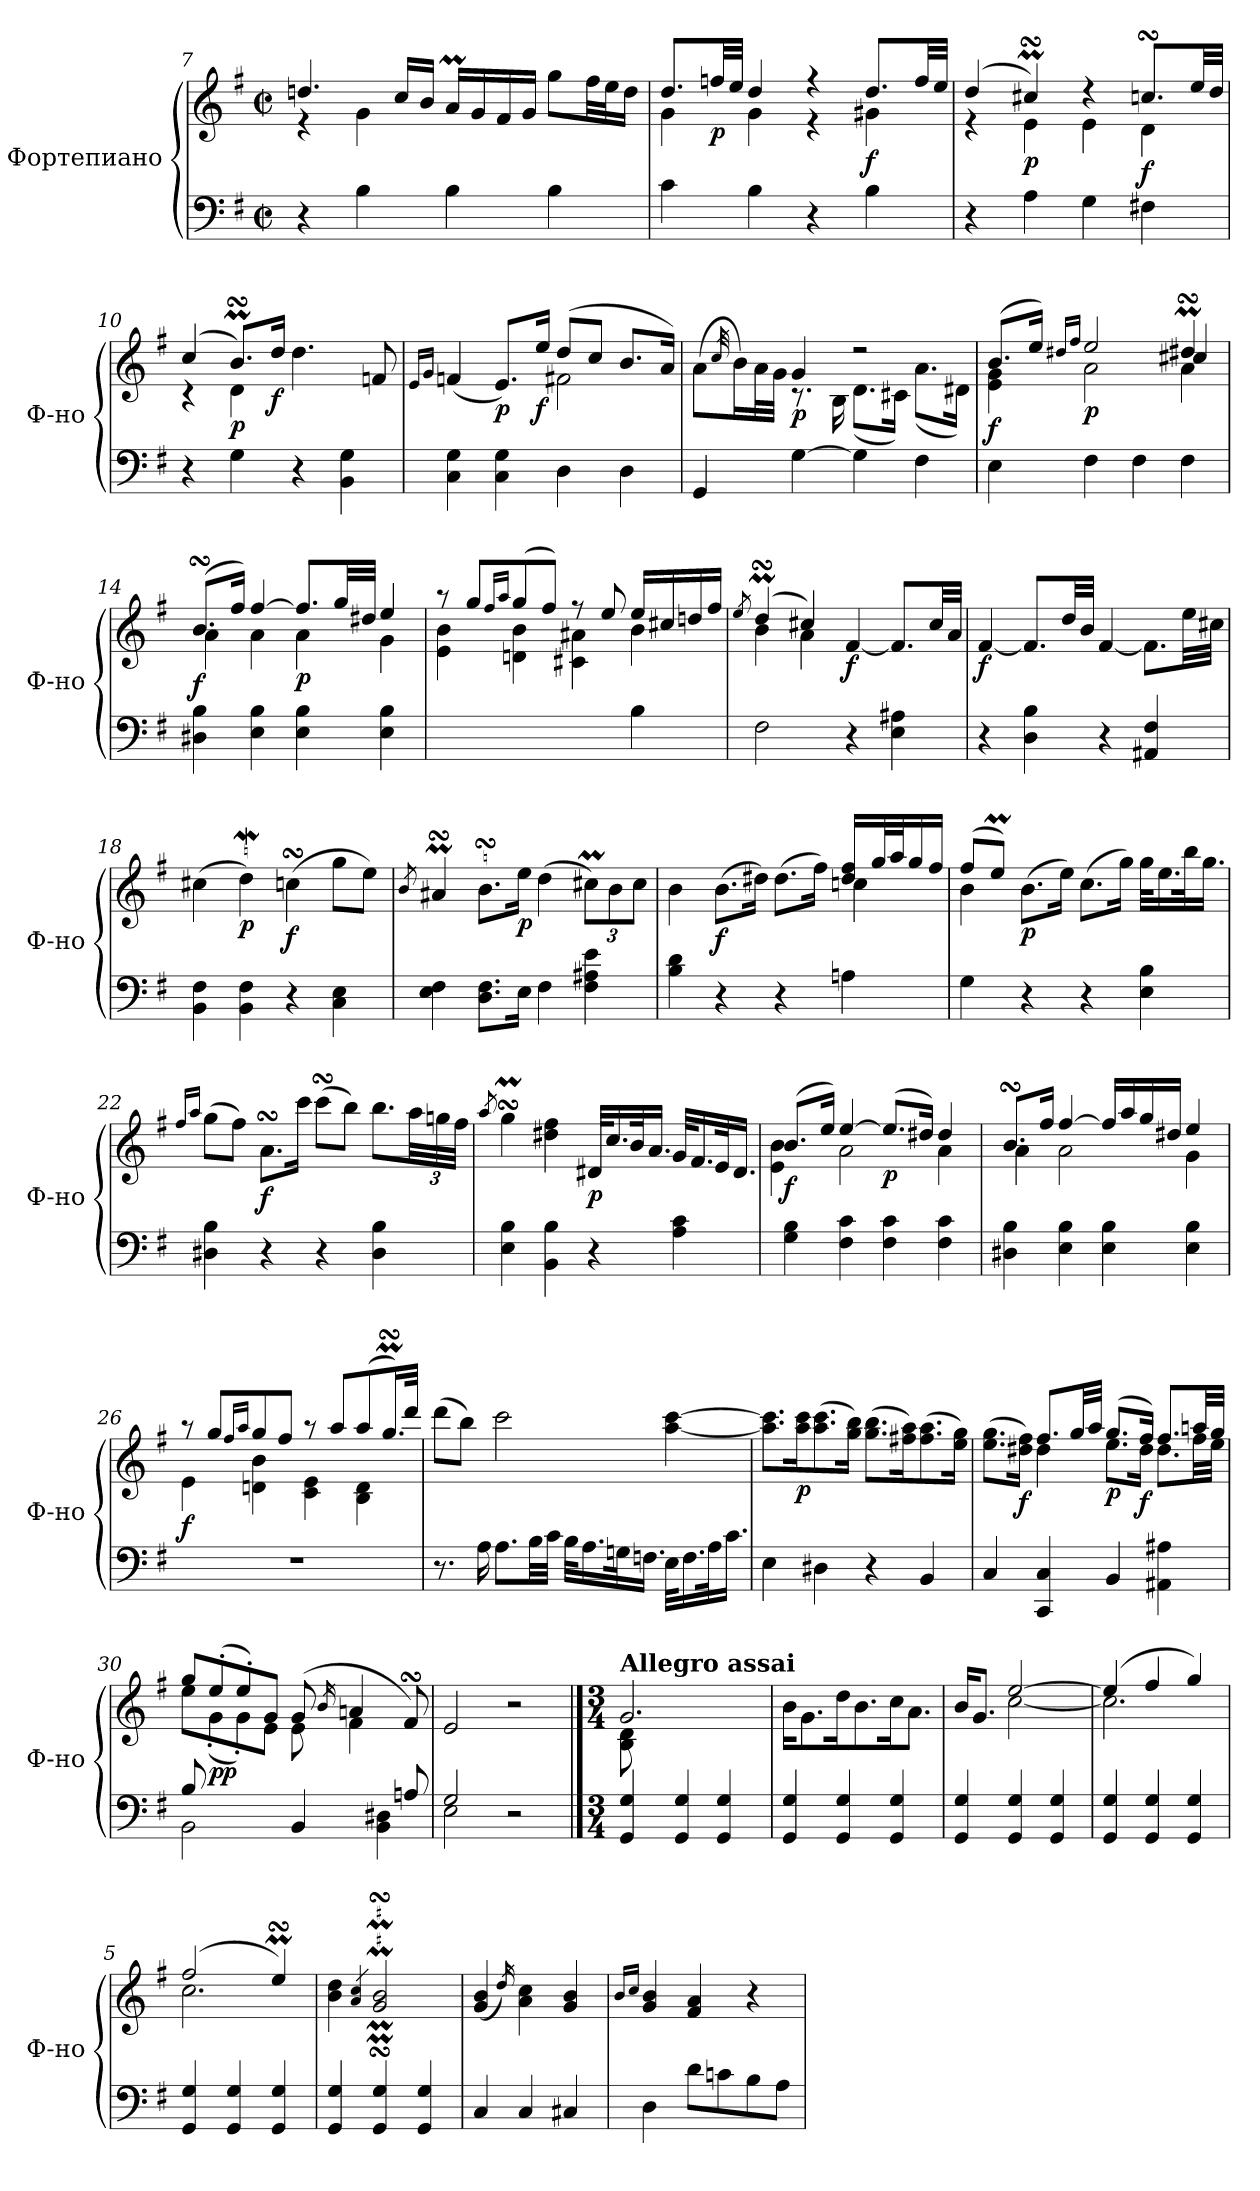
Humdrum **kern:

**kern	**kern	**dynam
*part1	*part1	*part1
*staff2	*staff1	*staff1/2
*I"Фортепиано	*	*
*I'Ф-но	*	*
*clefF4	*clefG2	*
*k[f#]	*k[f#]	*
*M2/2	*M2/2	*
*met(c|)	*met(c|)	*
=7	=7	=7
*	*^	*
4r	4.ddn/	4r	.
4B\	.	4g\	.
.	16cc/LL	.	.
.	16b/JJ	.	.
4B\	16aM/LL	2ryy	.
.	16g/	.	.
.	16f#/	.	.
.	16g/JJ	.	.
4B\	8gg\L	.	.
.	32ff#\LL	.	.
.	32ee\J	.	.
.	16dd\JJ	.	.
!!LO:LB:g=z	!!
=8	=8	=8	=8
4c\	8.dd/L	4g\	.
!	!	!	!LO:DY:b
.	32ffn/LL	.	p
.	32ee/JJJ	.	.
4B\	4dd/	4g\	.
4r	4r	4r	.
!	!	!	!LO:DY:b
4B\	8.dd/L	4g#X\	f
.	32ff/LL	.	.
.	32ee/JJJ	.	.
=9	=9	=9	=9
4r	(>4dd/	4r	.
!	!	!	!LO:DY:b
4A\	4cc#XmsSsS/)	4e\	p
4G\	4r	4e\	.
!	!	!	!LO:DY:b
4F#X\	8.ccnsSSs/L	4d\	f
.	32ee/LL	.	.
.	32dd/JJJ	.	.
=10	=10	=10	=10
4r	(>4cc/	4r	.
!	!	!	!LO:DY:b
4G\	8.bmsSsS/L)	4d\	p
!	!	!	!LO:DY:b
.	16dd/Jk	.	f
4r	4.dd\	2ryy	.
4BB\ 4G\	.	.	.
.	8fn/	.	.
!!LO:LB:g=z	!!
=11	=11	=11	=11
.	16qe/LL	.	.
.	16qg/JJ	.	.
4C\ 4G\	(<4fn/	2ryy	.
!	!	!	!LO:DY:b
4C\ 4G\	8.e/L)	.	p
!	!	!	!LO:DY:b
.	16ee/Jk	.	f
4D\	(>8dd/L	2f#X\	.
.	8cc/J	.	.
4D\	8.b/L	.	.
.	16a/Jk)	.	.
=12	=12	=12	=12
4GG/	(>8a\L	4ryy	.
.	32qcc/	.	.
.	16b\L)	.	.
.	32a\L	.	.
.	32g\JJJ	.	.
!	!	!	!LO:DY:b
[4G\	4g/	8.r	p
.	.	16B\	.
4G\]	2r	(<8.d\L	.
.	.	16c#X\Jk)	.
4F#\	.	(<8.a\L	.
.	.	16d#X\Jk)	.
=13	=13	=13	=13
*	*	*^	*
!	!	!	!	!LO:DY:b
4E\	(>8.b/L	4e\ 4g\	2.ryy	f
.	16ee/Jk)	.	.	.
.	16qdd#X/LL	.	.	.
.	16qff#/JJ	.	.	.
!	!	!	!	!LO:DY:b
4F#\	2ee/	2a\	.	p
4F#\	.	.	.	.
4F#\	4dd#XmsSsS/	4a\	4cc#X/	.
!!LO:LB:g=z
=14	=14	=14	=14	=14
!	!	!	!	!LO:DY:b
*	*	*v	*v	*
4D#X\ 4B\	(>8.bsSsS/L	4a\	f
.	16ff#/Jk)	.	.
4E\ 4B\	[4ff#/	4a\	.
!	!	!	!LO:DY:b
4E\ 4B\	8.ff#/L]	4a\	p
.	32gg/LL	.	.
.	32dd#X/JJJ	.	.
4E\ 4B\	4ee/	4g\	.
=15	=15	=15	=15
2ryy	8r	4e\ 4b\	.
.	8gg/L	.	.
.	16qff#/LL	.	.
.	16qaa/JJ	.	.
.	(>8gg/	4dn\ 4b\	.
.	8ff#/J)	.	.
4ryy	8r	4c#X\ 4a#X\	.
.	8ee/	.	.
4B\	16ee/LL	4b\	.
.	16cc#X/	.	.
.	16ddn/	.	.
.	16ff#/JJ	.	.
=16	=16	=16	=16
.	8qee/	.	.
2F#\	(>4ddMsSSS/	4b\	.
.	4cc#X/)	4a\	.
!	!	!	!LO:DY:b
4r	[4f#/	2ryy	f
4E\ 4A#X\	8.f#/L]	.	.
.	32cc#/LL	.	.
.	32a/JJJ	.	.
*	*v	*v	*
!!LO:PB:g=z
=17	=17	=17
!	!	!LO:DY:b
4r	[4f#/	f
4D\ 4B\	8.f#/L]	.
.	32dd/LL	.
.	32b/JJJ	.
4r	[4f#/	.
4AA#X/ 4F#/	8.f#\L]	.
.	32ee\LL	.
.	32cc#X\JJJ	.
=18	=18	=18
4BB\ 4F#\	(>4cc#X\	.
!	!	!LO:DY:b
4BB\ 4F#\	4ddW\)	p
!	!	!LO:DY:b
4r	(>4ccnsSSs\	f
4C\ 4E\	8gg\L	.
.	8ee\J)	.
=19	=19	=19
.	8qb/	.
4E\ 4F#\	4a#XsSsSm/	.
8.D\ 8.F#\L	8.bsSsS\L	.
!	!	!LO:DY:b
16E\Jk	16ee\Jk	p
4F#\	(>4dd\	.
*	*Xbrackettup	*
4F#\ 4A#X\ 4e\	12cc#Xm\L)	.
.	12b\	.
.	12cc#\J	.
!!LO:LB:g=z
=20	=20	=20
*	*^	*
4B\ 4d\	4b\	2.ryy	.
!	!	!	!LO:DY:b
4r	(>8.b\L	.	f
.	16dd#X\Jk)	.	.
4r	(>8.dd#\L	.	.
.	16ff#\Jk)	.	.
4An\	16dd#/ 16ff#/LL	4ccn\	.
.	32gg/L	.	.
.	32aa/J	.	.
.	16gg/	.	.
.	16ff#/JJ	.	.
=21	=21	=21	=21
4G\	(>8ff#/L	4b\	.
.	8eeM/J)	.	.
!	!	!	!LO:DY:b
4r	4ryy	(>8.b\L	p
.	.	16ee\Jk)	.
4r	2ryy	(>8.cc\L	.
.	.	16gg\Jk)	.
4E\ 4B\	.	32gg\KLL	.
.	.	16.ee\	.
.	.	32bb\K	.
.	.	16.gg\JJ	.
*	*v	*v	*
=22	=22	=22
.	16qff#/LL	.
.	16qaa/JJ	.
4D#X\ 4B\	(>8gg\L	.
.	8ff#\J)	.
!	!	!LO:DY:b
4r	8.asSSS\L	f
.	16ccc\Jk	.
4r	(>8cccsSSs\L	.
.	8bb\J)	.
4D#\ 4B\	8.bb\L	.
.	48aa\LL	.
.	48ggn\	.
.	48ff#\JJJ	.
!!LO:LB:g=z
=23	=23	=23
.	8qaa/	.
4E\ 4B\	4ggMsSSs\	.
4BB\ 4B\	4dd#X\ 4ff#\	.
!	!	!LO:DY:b
4r	32d#X/KLL	p
.	16.cc/	.
.	32b/K	.
.	16.a/JJ	.
4A\ 4c\	32g/KLL	.
.	16.f#/	.
.	32e/K	.
.	16.d#/JJ	.
=24	=24	=24
*	*^	*
!	!	!	!LO:DY:b
4G\ 4B\	(>8.b/L	4e\ 4b\	f
.	16ee/Jk)	.	.
4F#\ 4c\	[4ee/	2a\	.
!	!	!	!LO:DY:b
4F#\ 4c\	(>8.ee/L]	.	p
.	16dd#X/Jk)	.	.
4F#\ 4c\	4dd#/	4a\	.
=25	=25	=25	=25
4D#X\ 4B\	8.bsSsS/L	4a\	.
.	16ff#/Jk	.	.
4E\ 4B\	[4ff#/	2a\	.
4E\ 4B\	16ff#/LL]	.	.
.	16aa/	.	.
.	16gg/	.	.
.	16dd#X/JJ	.	.
4E\ 4B\	4ee/	4g\	.
!!LO:LB:g=z	!!
=26	=26	=26	=26
!	!	!	!LO:DY:b
1r	8r	4e\	f
.	8gg/L	.	.
.	16qff#/LL	.	.
.	16qaa/JJ	.	.
.	8gg/	4dn\ 4b\	.
.	8ff#/J	.	.
.	8r	4c\ 4e\	.
.	8aa/L	.	.
.	(>8aa/	4B\ 4d\	.
.	16.ggMsSSs/L)	.	.
.	32ddd/JJk	.	.
*	*v	*v	*
=27	=27	=27
8.r	(>8ddd\L	.
.	8bb\J)	.
16A\	.	.
8.A\L	2ccc\	.
32B\LL	.	.
32c\JJJ	.	.
32B\KLL	.	.
16.A\	.	.
32Gn\K	.	.
16.Fn\JJ	.	.
32E\KLL	[4aa\ [4ccc\	.
16.F\	.	.
32A\K	.	.
16.c\JJ	.	.
=28	=28	=28
4E\	8.aa\] 8.ccc\]L	.
!	!	!LO:DY:b
.	16aa\ 16ccc\K	p
4D#X\	(>8.aa\ 8.ccc\	.
.	16gg\ 16bb\Jk)	.
4r	(>8.gg\ 8.bb\L	.
.	16ff#X\ 16aa\K)	.
4BB/	(>8.ff#\ 8.aa\	.
.	16ee\ 16gg\Jk)	.
!!LO:LB:g=z
=29	=29	=29
*	*^	*
4C/	(>8.ee\ 8.gg\L	4ryy	.
!	!	!	!LO:DY:b
.	16dd#X\ 16ff#\Jk)	.	f
4CC/ 4C/	8.ff#/L	4dd#\	.
.	32gg/LL	.	.
.	32aa/JJJ	.	.
!	!	!	!LO:DY:b
4BB/	(>8.gg/L	8.ee\L	p
!	!	!	!LO:DY:b
.	16ff#/Jk)	16dd#\Jk	f
4AA#X\ 4A#X\	8.ff#/L	8.dd#\L	.
.	32aan/LL	32ff#\LL	.
.	32gg/JJJ	32ee\JJJ	.
=30	=30	=30	=30
*^	*	*	*
8B/	2BB\	8gg/L	8ee\L	.
!	!	!	!	!LO:DY:b
8ryy	.	(>8ee'/	(<8g'\	pp
4ryy	.	8ee'/)	8g'\)	.
.	.	8g/J	8e\J	.
4ryy	4BB/	(>8g/	8e\	.
.	.	16qb/	.	.
.	.	4an/	4f#\	.
8ryy	4BB\ 4D#X\	.	.	.
8An/	.	8f#sSsS/)	8ryy	.
*	*	*v	*v	*
=31	=31	=31	=31
2G/	2E\	2e/	.
2r	2ryy	2r	.
*v	*v	*	*
!!LO:PB:g=z
==1	==1	==1
*M3/4	*M3/4	*
*^	*^	*
!	!	!LO:TX:a:B:t=Allegro assai	!	!
*v	*v	*	*	*
4GG/ 4G/	2.g/	8B\ 8d\	.
.	.	2ryy	.
4GG/ 4G/	.	.	.
4GG/ 4G/	.	.	.
.	.	8ryy	.
*	*v	*v	*
=2	=2	=2
4GG/ 4G/	16b\KL	.
.	8.g\	.
4GG/ 4G/	16dd\K	.
.	8.b\	.
4GG/ 4G/	16cc\K	.
.	8.a\J	.
=3	=3	=3
*	*^	*
4GG/ 4G/	16b/KL	4ryy	.
.	8.g/J	.	.
4GG/ 4G/	[2ee/	[2cc\	.
4GG/ 4G/	.	.	.
=4	=4	=4	=4
4GG/ 4G/	(>4ee/]	2.cc\]	.
4GG/ 4G/	4ff#/	.	.
4GG/ 4G/	4gg/)	.	.
=5	=5	=5	=5
4GG/ 4G/	(>2ff#/	2.cc\	.
4GG/ 4G/	.	.	.
4GG/ 4G/	4eeMsSSS/)	.	.
*	*v	*v	*
=6	=6	=6
4GG/ 4G/	4b\ 4dd\	.
.	4qa/ 4qcc/	.
4GG/ 4G/	2g/MsSSS 2b/MsSSS	.
4GG/ 4G/	.	.
!!LO:LB:g=z
=7	=7	=7
4C/	(<4g/ 4b/	.
.	16qdd/)	.
4C/	4a\ 4cc\	.
4C#X/	4g/ 4b/	.
=8	=8	=8
.	16qb/LL	.
.	16qcc/JJ	.
4D\	4g/ 4b/	.
8d\L	4f#/ 4a/	.
8cn\	.	.
8B\	4r	.
8A\J	.	.
=	=	=
*-	*-	*-
